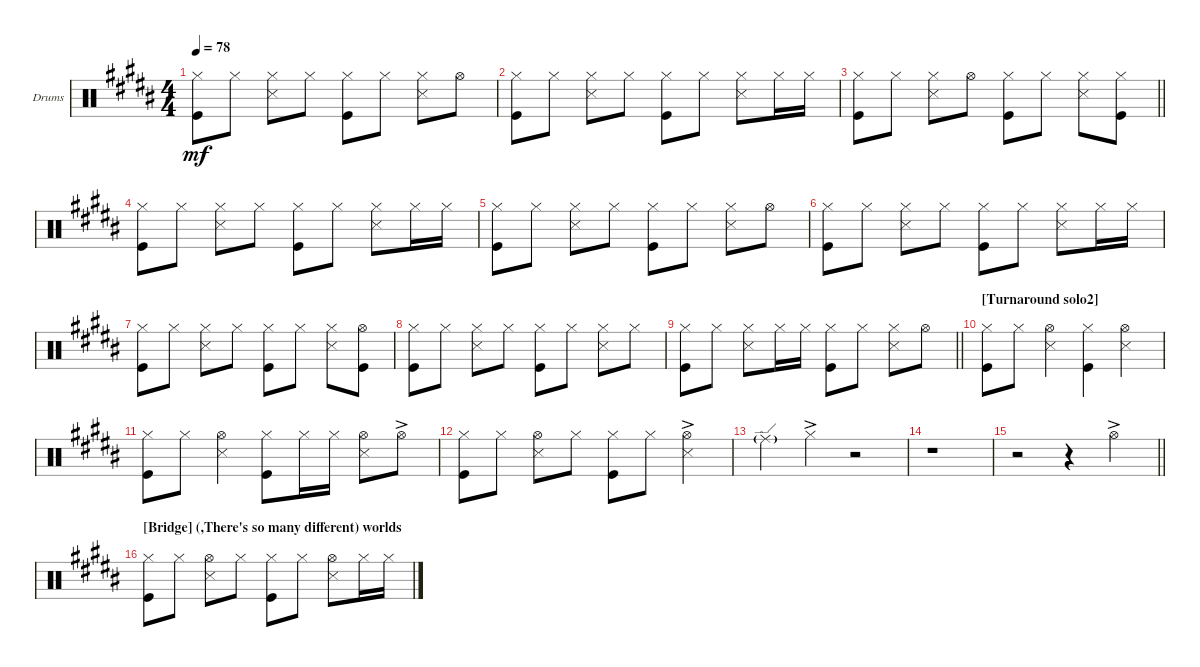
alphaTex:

\bracketExtendMode groupsimilarinstruments
\firstSystemTrackNameOrientation horizontal
\otherSystemsTrackNameOrientation horizontal
\track ("Drumkit" "Drums") {instrument percussion}
\staff {score}
\articulation defaults
\ts (4 4)
\tempo 78
\clef neutral
\ks g#minor
("Hi-Hat (closed)" "Kick (hit)").8{dy mf} "Hi-Hat (closed)".8 ("Hi-Hat (closed)" "Snare (side stick) 3").8 "Hi-Hat (closed)".8 ("Hi-Hat (closed)" "Kick (hit)").8 "Hi-Hat (closed)".8 ("Hi-Hat (closed)" "Snare (side stick) 3").8 "Hi-Hat (open)".8 |
("Hi-Hat (closed)" "Kick (hit)").8 "Hi-Hat (closed)".8 ("Hi-Hat (closed)" "Snare (side stick) 3").8 "Hi-Hat (closed)".8 ("Hi-Hat (closed)" "Kick (hit)").8 "Hi-Hat (closed)".8 ("Hi-Hat (closed)" "Snare (side stick) 3").8 "Hi-Hat (closed)".16 "Hi-Hat (closed)".16 |
\barLineRight lightlight
("Hi-Hat (closed)" "Kick (hit)").8 "Hi-Hat (closed)".8 ("Hi-Hat (closed)" "Snare (side stick) 3").8 "Hi-Hat (open)".8 ("Hi-Hat (closed)" "Kick (hit)").8 "Hi-Hat (closed)".8 ("Hi-Hat (closed)" "Snare (side stick) 3").8 ("Hi-Hat (closed)" "Kick (hit)").8 |
("Hi-Hat (closed)" "Kick (hit)").8 "Hi-Hat (closed)".8 ("Hi-Hat (closed)" "Snare (side stick) 3").8 "Hi-Hat (closed)".8 ("Hi-Hat (closed)" "Kick (hit)").8 "Hi-Hat (closed)".8 ("Hi-Hat (closed)" "Snare (side stick) 3").8 "Hi-Hat (closed)".16 "Hi-Hat (closed)".16 |
("Hi-Hat (closed)" "Kick (hit)").8 "Hi-Hat (closed)".8 ("Hi-Hat (closed)" "Snare (side stick) 3").8 "Hi-Hat (closed)".8 ("Hi-Hat (closed)" "Kick (hit)").8 "Hi-Hat (closed)".8 ("Hi-Hat (closed)" "Snare (side stick) 3").8 "Hi-Hat (open)".8 |
("Hi-Hat (closed)" "Kick (hit)").8 "Hi-Hat (closed)".8 ("Hi-Hat (closed)" "Snare (side stick) 3").8 "Hi-Hat (closed)".8 ("Hi-Hat (closed)" "Kick (hit)").8 "Hi-Hat (closed)".8 ("Hi-Hat (closed)" "Snare (side stick) 3").8 "Hi-Hat (closed)".16 "Hi-Hat (closed)".16 |
("Hi-Hat (closed)" "Kick (hit)").8 "Hi-Hat (closed)".8 ("Hi-Hat (closed)" "Snare (side stick) 3").8 "Hi-Hat (closed)".8 ("Hi-Hat (closed)" "Kick (hit)").8 "Hi-Hat (closed)".8 ("Hi-Hat (closed)" "Snare (side stick) 3").8 ("Hi-Hat (open)" "Kick (hit)").8 |
("Kick (hit)" "Hi-Hat (closed)").8 "Hi-Hat (closed)".8 ("Hi-Hat (closed)" "Snare (side stick) 3").8 "Hi-Hat (closed)".8 ("Hi-Hat (closed)" "Kick (hit)").8 "Hi-Hat (closed)".8 ("Hi-Hat (closed)" "Snare (side stick) 3").8 "Hi-Hat (closed)".8 |
\barLineRight lightlight
("Hi-Hat (closed)" "Kick (hit)").8 "Hi-Hat (closed)".8 ("Hi-Hat (closed)" "Snare (side stick) 3").8 "Hi-Hat (closed)".16 "Hi-Hat (closed)".16 ("Hi-Hat (closed)" "Kick (hit)").8 "Hi-Hat (closed)".8 ("Hi-Hat (closed)" "Snare (side stick) 3").8 "Hi-Hat (open)".8 |
\section ("" "[Turnaround solo2] ")
("Hi-Hat (closed)" "Kick (hit)").8 "Hi-Hat (closed)".8 ("Hi-Hat (open)" "Snare (side stick) 3").4 ("Hi-Hat (closed)" "Kick (hit)").4 ("Hi-Hat (open)" "Snare (side stick) 3").4 |
("Hi-Hat (closed)" "Kick (hit)").8 "Hi-Hat (closed)".8 ("Hi-Hat (open)" "Snare (side stick) 3").4 ("Hi-Hat (closed)" "Kick (hit)").8 "Hi-Hat (closed)".16 "Hi-Hat (closed)".16 ("Hi-Hat (open)" "Snare (side stick) 3").8 "Hi-Hat (open)"{ac}.8 |
("Hi-Hat (closed)" "Kick (hit)").8 "Hi-Hat (closed)".8 ("Hi-Hat (open)" "Snare (side stick) 3").8 "Hi-Hat (closed)".8 ("Hi-Hat (closed)" "Kick (hit)").8 "Hi-Hat (closed)".8 ("Hi-Hat (open)"{ac} "Snare (side stick) 3").4 |
"Ride (edge)"{g}.4 "Hi-Hat (closed)"{ac}.4 r.2 |
r.1 |
\barLineRight lightlight
r.2 r.4 "Hi-Hat (open)"{ac}.4 |
\section ("" "[Bridge] (,There's so many different) worlds")
("Hi-Hat (closed)" "Kick (hit)").8 "Hi-Hat (closed)".8 ("Hi-Hat (open)" "Snare (side stick) 3").8 "Hi-Hat (closed)".8 ("Hi-Hat (closed)" "Kick (hit)").8 "Hi-Hat (closed)".8 ("Hi-Hat (open)" "Snare (side stick) 3").8 "Hi-Hat (closed)".16 "Hi-Hat (closed)".16
